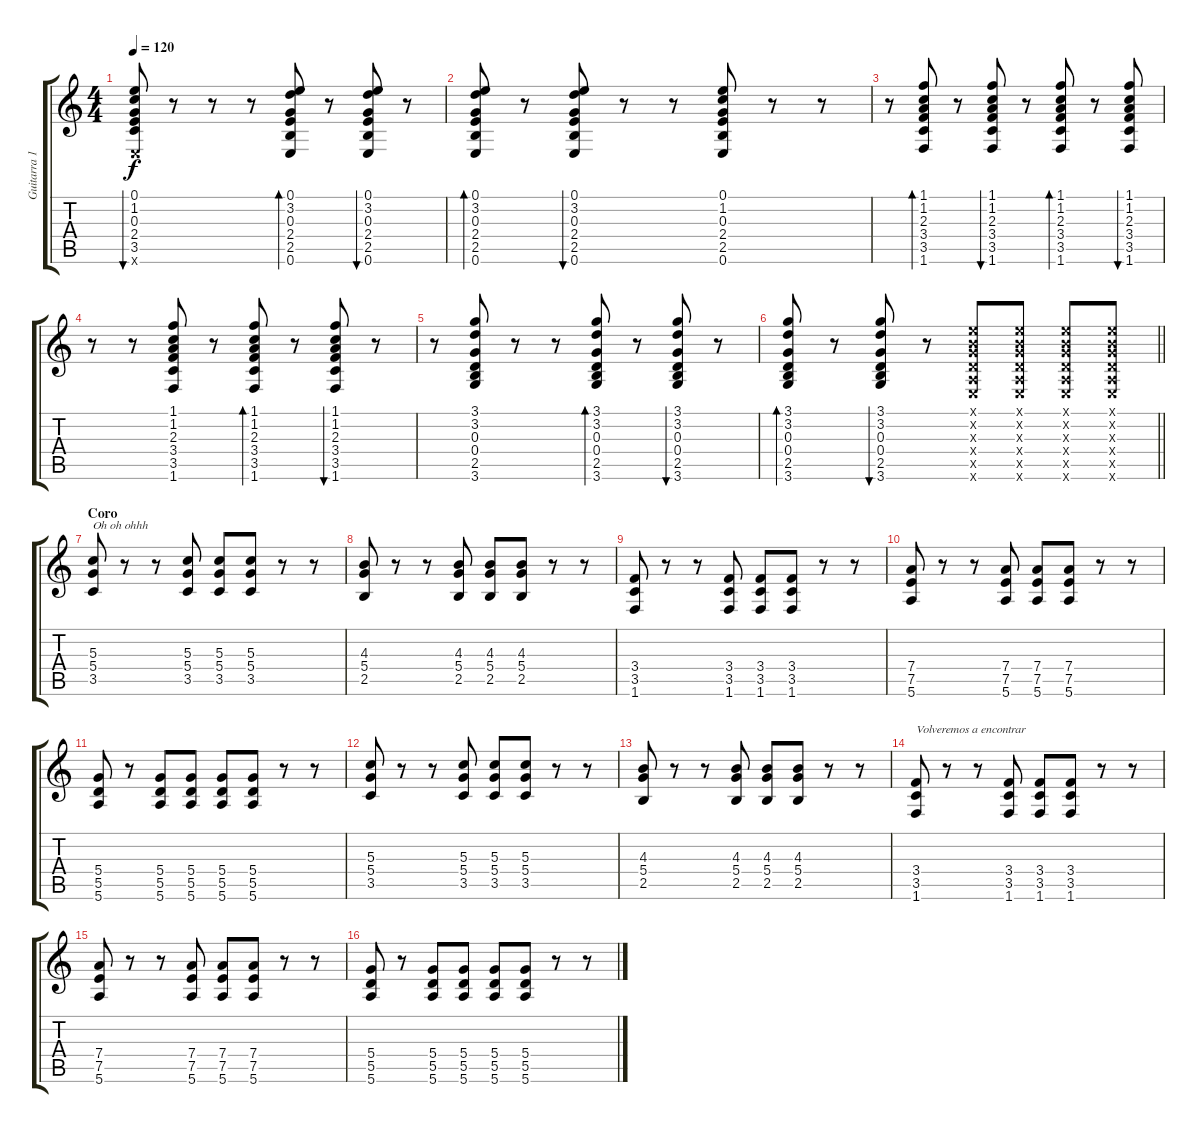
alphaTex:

\track ("Guitarra 1" "Guitarra 1") {instrument acousticguitarsteel}
\staff {score tabs}
\tuning (E4 B3 G3 D3 A2 E2) {hide}
\ts (4 4)
\tempo 120
\clef g2
\ks c
(0.1 1.2 0.3 2.4 3.5 0.6{x}).8{bu 60 dy f} r.8 r.8 r.8 (0.1 3.2 0.3 2.4 2.5 0.6).8{bd 60} r.8 (0.1 3.2 0.3 2.4 2.5 0.6).8{bu 60} r.8 |
(0.1 3.2 0.3 2.4 2.5 0.6).8{bd 60} r.8 (0.1 3.2 0.3 2.4 2.5 0.6).8{bu 60} r.8 r.8 (0.1 1.2 0.3 2.4 2.5 0.6).8 r.8 r.8 |
r.8 (1.1 1.2 2.3 3.4 3.5 1.6).8{bd 60} r.8 (1.1 1.2 2.3 3.4 3.5 1.6).8{bu 60} r.8 (1.1 1.2 2.3 3.4 3.5 1.6).8{bd 60} r.8 (1.1 1.2 2.3 3.4 3.5 1.6).8{bu 60} |
r.8 r.8 (1.1 1.2 2.3 3.4 3.5 1.6).8 r.8 (1.1 1.2 2.3 3.4 3.5 1.6).8{bd 60} r.8 (1.1 1.2 2.3 3.4 3.5 1.6).8{bu 60} r.8 |
r.8 (3.1 3.2 0.3 0.4 2.5 3.6).8 r.8 r.8 (3.1 3.2 0.3 0.4 2.5 3.6).8{bd 60} r.8 (3.1 3.2 0.3 0.4 2.5 3.6).8{bu 60} r.8 |
\barLineRight lightlight
(3.1 3.2 0.3 0.4 2.5 3.6).8{bd 60} r.8 (3.1 3.2 0.3 0.4 2.5 3.6).8{bu 60} r.8 (0.1{x} 0.2{x} 0.3{x} 0.4{x} 0.5{x} 0.6{x}).8 (0.1{x} 0.2{x} 0.3{x} 0.4{x} 0.5{x} 0.6{x}).8 (0.1{x} 0.2{x} 0.3{x} 0.4{x} 0.5{x} 0.6{x}).8 (0.1{x} 0.2{x} 0.3{x} 0.4{x} 0.5{x} 0.6{x}).8 |
\section ("" "Coro")
(5.3 5.4 3.5).8{txt "Oh oh ohhh "} r.8 r.8 (5.3 5.4 3.5).8 (5.3 5.4 3.5).8 (5.3 5.4 3.5).8 r.8 r.8 |
(4.3 5.4 2.5).8 r.8 r.8 (4.3 5.4 2.5).8 (4.3 5.4 2.5).8 (4.3 5.4 2.5).8 r.8 r.8 |
(3.4 3.5 1.6).8 r.8 r.8 (3.4 3.5 1.6).8 (3.4 3.5 1.6).8 (3.4 3.5 1.6).8 r.8 r.8 |
(7.4 7.5 5.6).8 r.8 r.8 (7.4 7.5 5.6).8 (7.4 7.5 5.6).8 (7.4 7.5 5.6).8 r.8 r.8 |
(5.4 5.5 5.6).8 r.8 (5.4 5.5 5.6).8 (5.4 5.5 5.6).8 (5.4 5.5 5.6).8 (5.4 5.5 5.6).8 r.8 r.8 |
(5.3 5.4 3.5).8 r.8 r.8 (5.3 5.4 3.5).8 (5.3 5.4 3.5).8 (5.3 5.4 3.5).8 r.8 r.8 |
(4.3 5.4 2.5).8 r.8 r.8 (4.3 5.4 2.5).8 (4.3 5.4 2.5).8 (4.3 5.4 2.5).8 r.8 r.8 |
(3.4 3.5 1.6).8{txt "Volveremos a encontrar"} r.8 r.8 (3.4 3.5 1.6).8 (3.4 3.5 1.6).8 (3.4 3.5 1.6).8 r.8 r.8 |
(7.4 7.5 5.6).8 r.8 r.8 (7.4 7.5 5.6).8 (7.4 7.5 5.6).8 (7.4 7.5 5.6).8 r.8 r.8 |
(5.4 5.5 5.6).8 r.8 (5.4 5.5 5.6).8 (5.4 5.5 5.6).8 (5.4 5.5 5.6).8 (5.4 5.5 5.6).8 r.8 r.8
